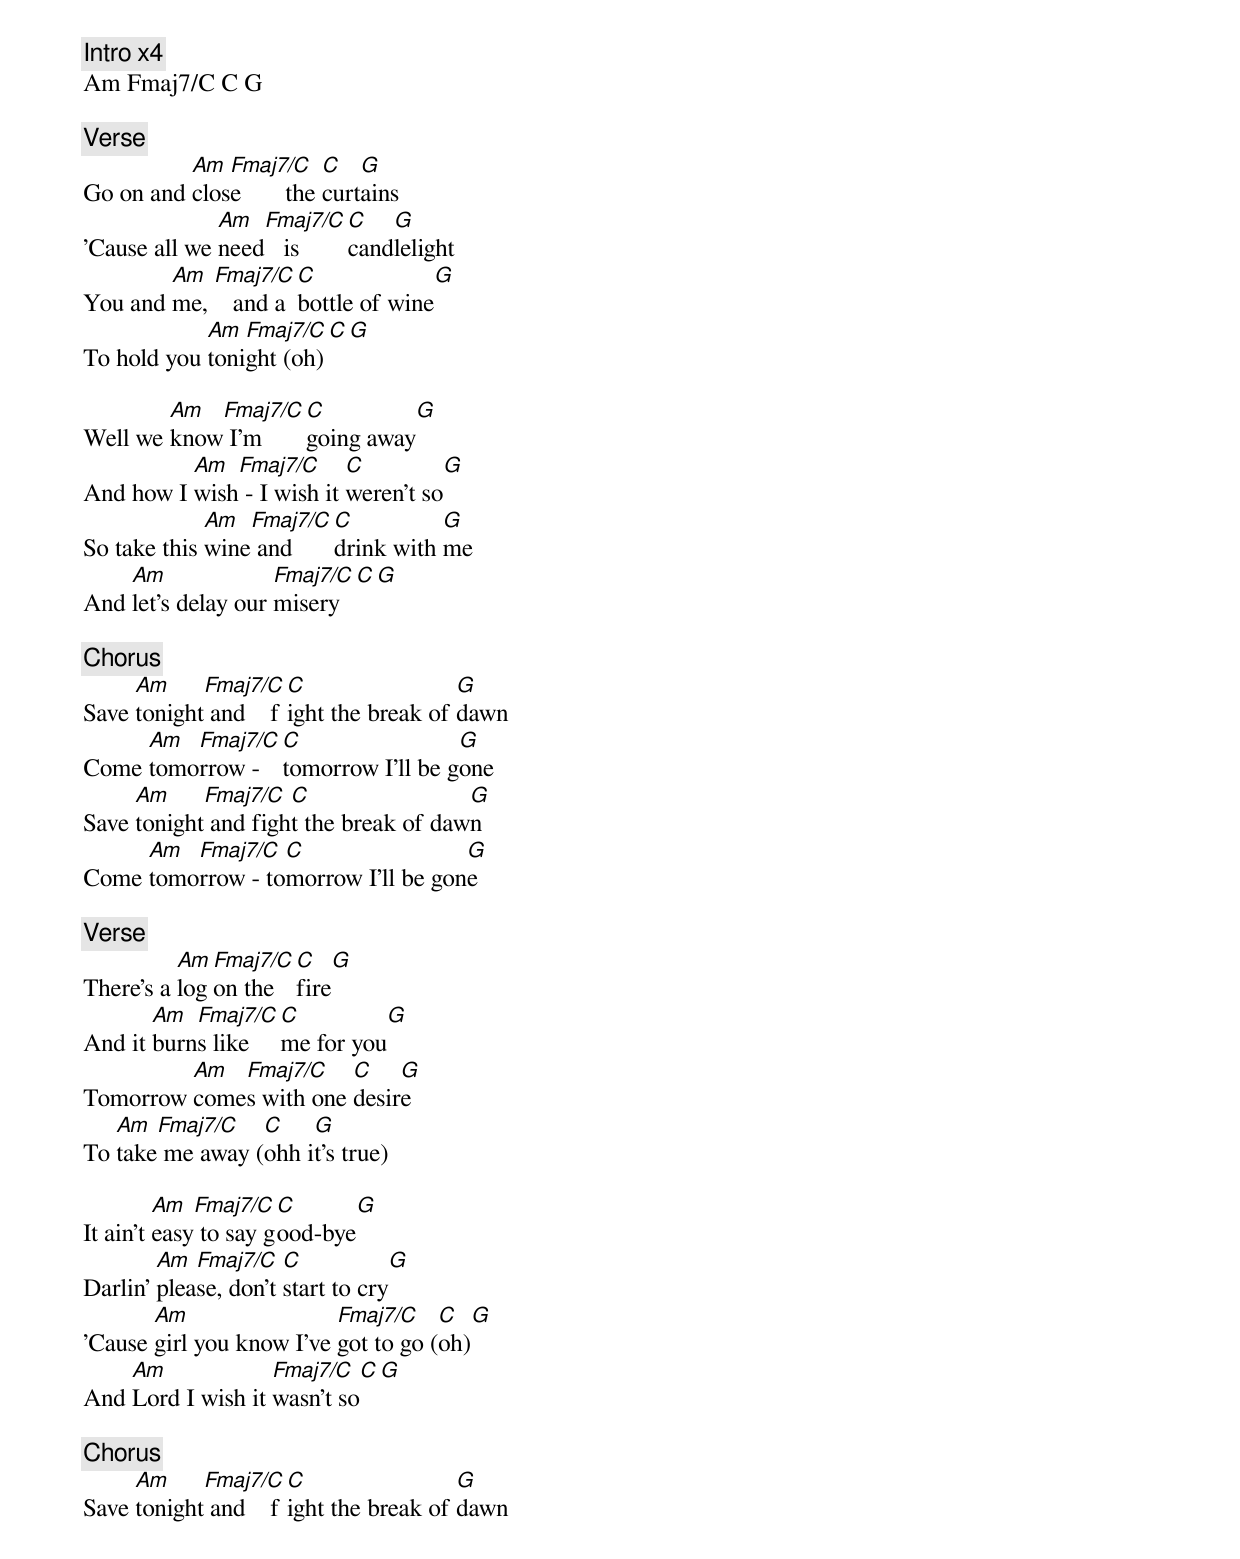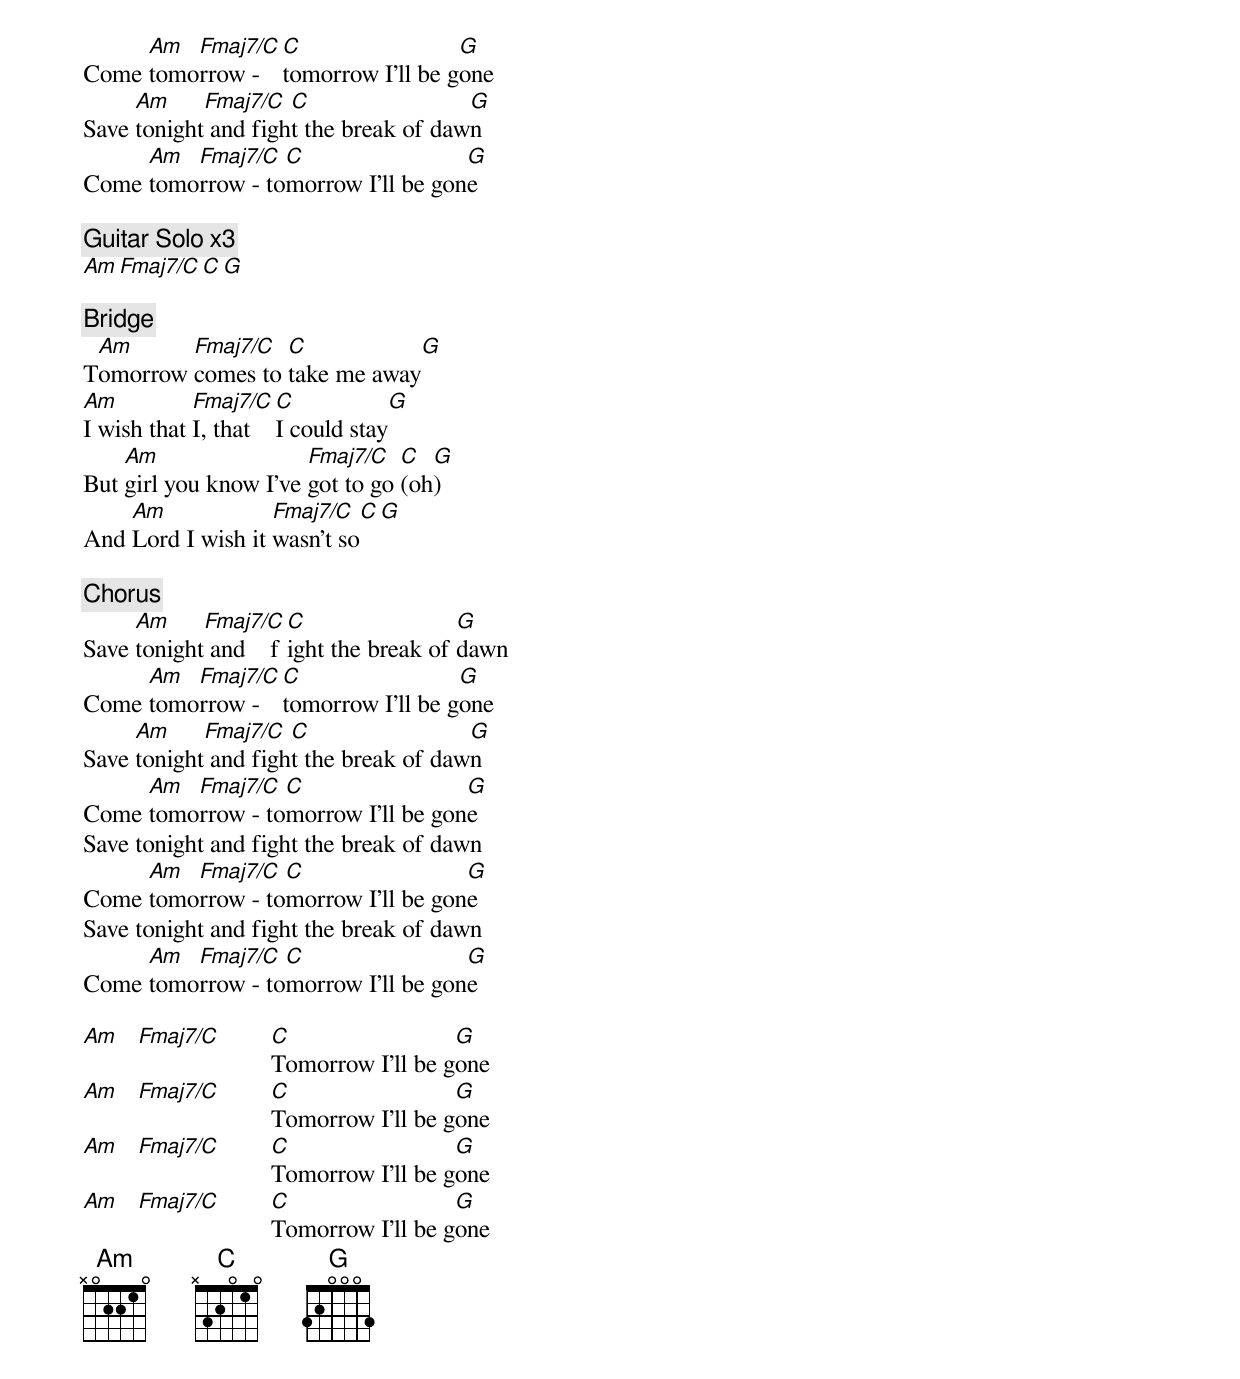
[Intro x4]
Am Fmaj7/C C G

[Verse]
          Am  Fmaj7/C     C   G
Go on and close       the curtains
              Am  Fmaj7/C  C   G
'Cause all we need   is    candlelight
        Am  Fmaj7/C  C              G
You and me,    and a bottle of wine
            Am  Fmaj7/C  C   G
To hold you tonight (oh)

        Am  Fmaj7/C  C          G
Well we know I'm     going away
          Am  Fmaj7/C      C          G
And how I wish - I wish it weren't so
             Am  Fmaj7/C  C          G
So take this wine and     drink with me
    Am              Fmaj7/C  C G
And let's delay our misery

[Chorus]
     Am     Fmaj7/C  C                 G
Save tonight and    fight the break of dawn
     Am  Fmaj7/C  C                 G
Come tomorrow -   tomorrow I'll be gone
     Am     Fmaj7/C  C                 G
Save tonight and fight the break of dawn
     Am  Fmaj7/C  C                 G
Come tomorrow - tomorrow I'll be gone

[Verse]
          Am  Fmaj7/C  C    G
There's a log on the   fire
       Am  Fmaj7/C  C         G
And it burns like   me for you
         Am  Fmaj7/C    C    G
Tomorrow comes with one desire
   Am  Fmaj7/C   C    G
To take me away (ohh it's true)

         Am  Fmaj7/C  C       G
It ain't easy to say good-bye
        Am  Fmaj7/C   C            G
Darlin' please, don't start to cry
       Am                 Fmaj7/C    C    G
'Cause girl you know I've got to go (oh)
    Am             Fmaj7/C   C    G
And Lord I wish it wasn't so

[Chorus]
     Am     Fmaj7/C  C                 G
Save tonight and    fight the break of dawn
     Am  Fmaj7/C  C                 G
Come tomorrow -   tomorrow I'll be gone
     Am     Fmaj7/C  C                 G
Save tonight and fight the break of dawn
     Am  Fmaj7/C  C                 G
Come tomorrow - tomorrow I'll be gone

[Guitar Solo x3]
Am Fmaj7/C C G

[Bridge]
 Am      Fmaj7/C  C                 G
Tomorrow comes to take me away
Am          Fmaj7/C C             G
I wish that I, that I could stay
    Am                 Fmaj7/C   C  G
But girl you know I've got to go (oh)
    Am             Fmaj7/C   C    G
And Lord I wish it wasn't so

[Chorus]
     Am     Fmaj7/C  C                 G
Save tonight and    fight the break of dawn
     Am  Fmaj7/C  C                 G
Come tomorrow -   tomorrow I'll be gone
     Am     Fmaj7/C  C                 G
Save tonight and fight the break of dawn
     Am  Fmaj7/C  C                 G
Come tomorrow - tomorrow I'll be gone
Save tonight and fight the break of dawn
     Am  Fmaj7/C  C                 G
Come tomorrow - tomorrow I'll be gone
Save tonight and fight the break of dawn
     Am  Fmaj7/C  C                 G
Come tomorrow - tomorrow I'll be gone

Am Fmaj7/C C                 G
           Tomorrow I'll be gone
Am Fmaj7/C C                 G
           Tomorrow I'll be gone
Am Fmaj7/C C                 G
           Tomorrow I'll be gone
Am Fmaj7/C C                 G
           Tomorrow I'll be gone
